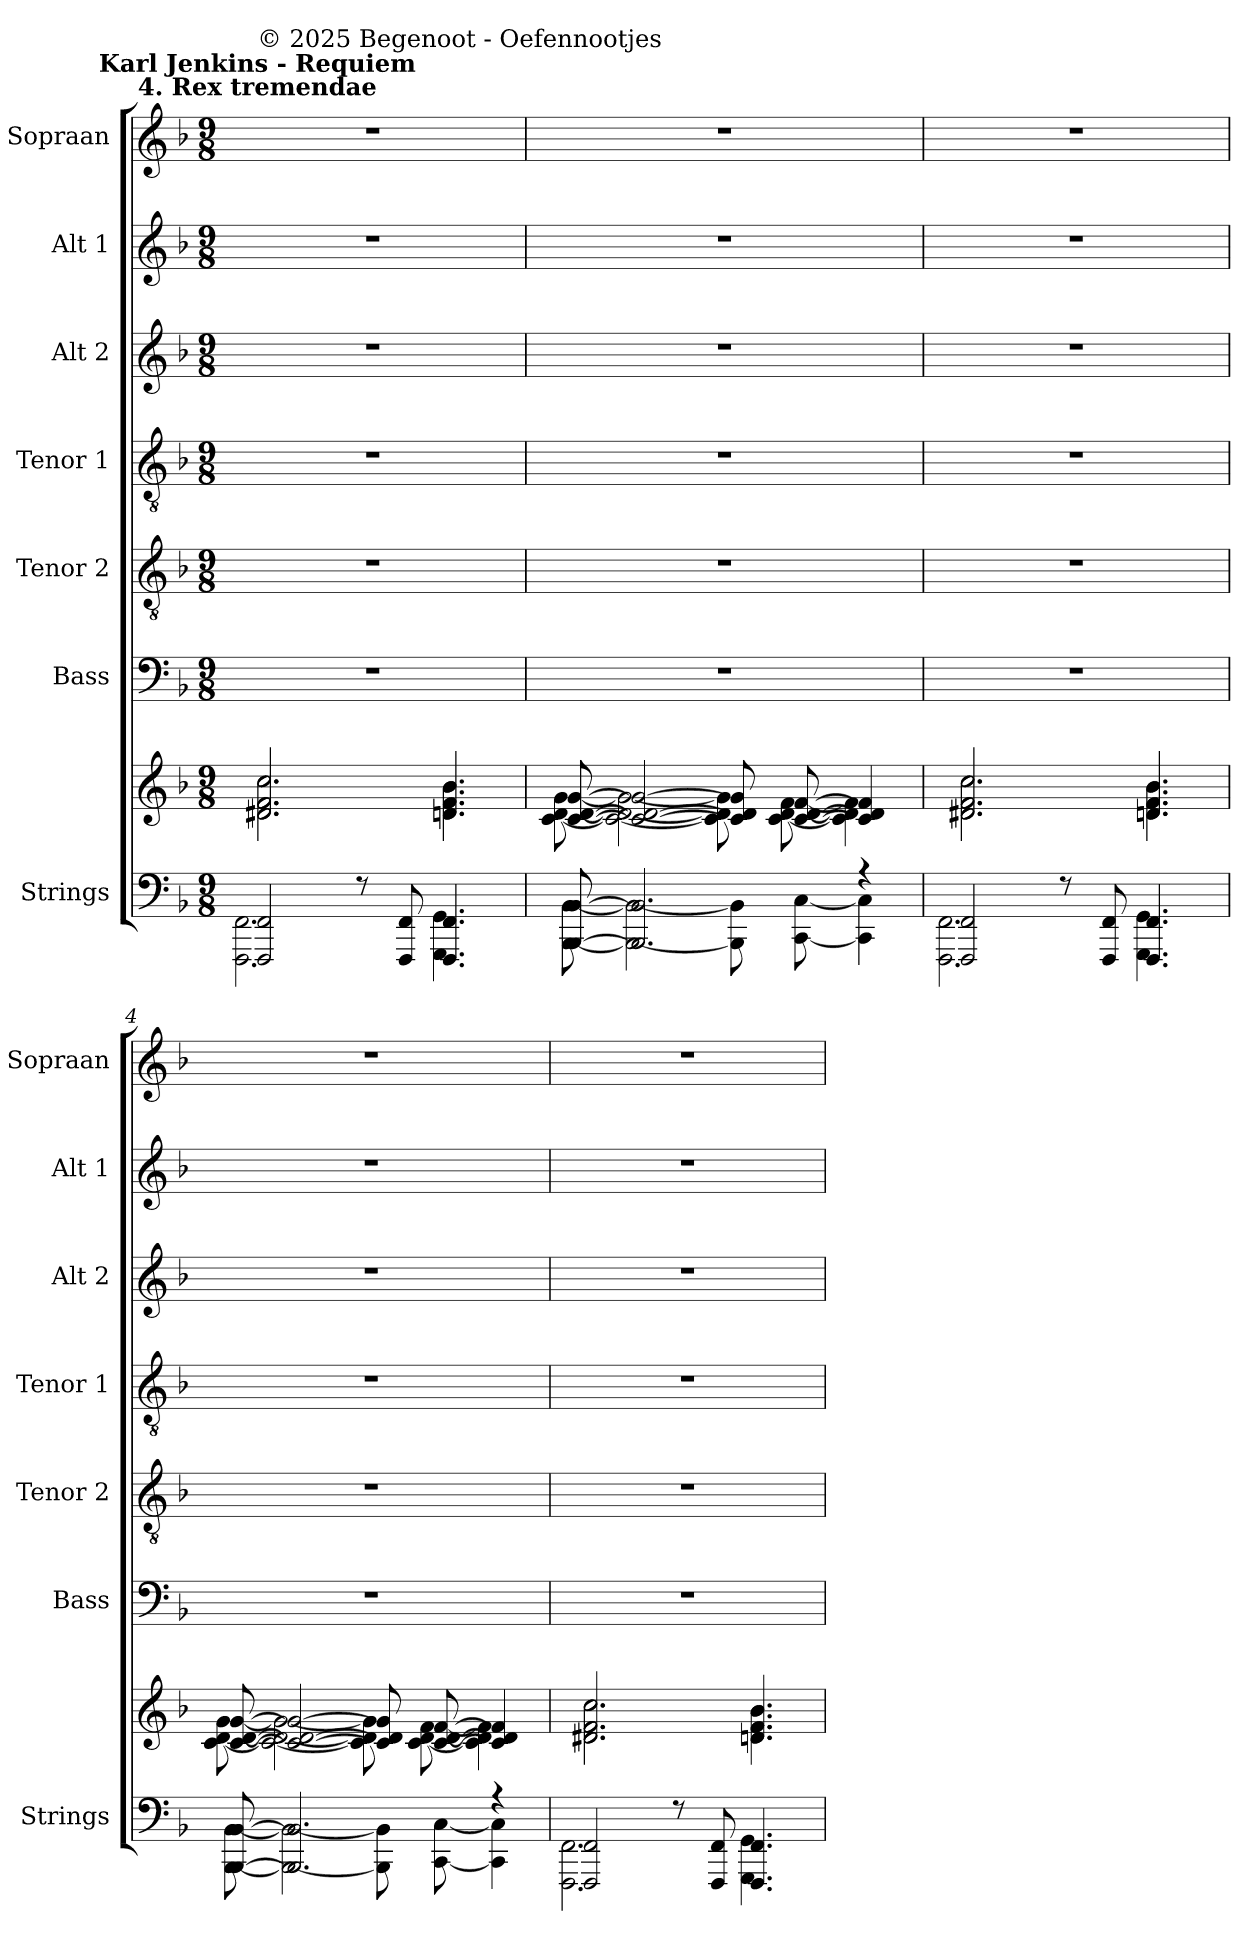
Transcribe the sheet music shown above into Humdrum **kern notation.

**kern	**kern	**kern	**kern	**kern	**kern	**kern	**kern
*part7	*part7	*part6	*part5	*part4	*part3	*part2	*part1
*staff8	*staff7	*staff6	*staff5	*staff4	*staff3	*staff2	*staff1
*I"Strings	*	*I"Bass	*I"Tenor 2	*I"Tenor 1	*I"Alt 2	*I"Alt 1	*I"Sopraan
*I'Strings	*	*I'Bass	*I'Tenor 2	*I'Tenor 1	*I'Alt 2	*I'Alt 1	*I'Sopraan
*clefF4	*clefG2	*clefF4	*clefGv2	*clefGv2	*clefG2	*clefG2	*clefG2
*k[b-]	*k[b-]	*k[b-]	*k[b-]	*k[b-]	*k[b-]	*k[b-]	*k[b-]
*F:	*F:	*F:	*F:	*F:	*F:	*F:	*F:
*M9/8	*M9/8	*M9/8	*M9/8	*M9/8	*M9/8	*M9/8	*M9/8
=1	=1	=1	=1	=1	=1	=1	=1
*^	*^	*	*	*	*	*	*
!	!	!	!	!	!	!	!	!	!LO:TX:a:B:cj:t=Karl Jenkins - Requiem\n4. Rex tremendae
!	!	!	!	!	!	!	!	!	!LO:TX:a:t=© 2025 Begenoot  -  Oefennootjes
!	!	!	!	!LO:N:vis=1	!LO:N:vis=1	!LO:N:vis=1	!LO:N:vis=1	!LO:N:vis=1	!LO:N:vis=1
2FFF/ 2FF/	2.FFF\ 2.FF\	2.d#X/ 2.f/ 2.cc/	2.d#X\ 2.f\ 2.cc\	8%9r	8%9r	8%9r	8%9r	8%9r	8%9r
8r	.	.	.	.	.	.	.	.	.
8FFF/ 8FF/	.	.	.	.	.	.	.	.	.
4.FFF/ 4.FF/	4.GGG\ 4.GG\	4.dn/ 4.f/ 4.b-/	4.dn\ 4.f\ 4.b-\	.	.	.	.	.	.
=2	=2	=2	=2	=2	=2	=2	=2	=2	=2
!	!	!	!	!LO:N:vis=1	!LO:N:vis=1	!LO:N:vis=1	!LO:N:vis=1	!LO:N:vis=1	!LO:N:vis=1
[8BBB-/ [8BB-/	[8BBB-\ [8BB-\	[8c/ [8d/ [8g/	[8c\ [8d\ [8g\	8%9r	8%9r	8%9r	8%9r	8%9r	8%9r
2.BBB-/] 2.BB-/]	2BBB-\_ 2BB-\_	2c/_ 2d/_ 2g/_	2c\_ 2d\_ 2g\_	.	.	.	.	.	.
.	8BBB-\] 8BB-\]	8c/] 8d/] 8g/]	8c\] 8d\] 8g\]	.	.	.	.	.	.
.	[8CC\ [8C\	[8c/ [8d/ [8f/	[8c\ [8d\ [8f\	.	.	.	.	.	.
4r	4CC\] 4C\]	4c/] 4d/] 4f/]	4c\] 4d\] 4f\]	.	.	.	.	.	.
=3	=3	=3	=3	=3	=3	=3	=3	=3	=3
!	!	!	!	!LO:N:vis=1	!LO:N:vis=1	!LO:N:vis=1	!LO:N:vis=1	!LO:N:vis=1	!LO:N:vis=1
2FFF/ 2FF/	2.FFF\ 2.FF\	2.d#X/ 2.f/ 2.cc/	2.d#X\ 2.f\ 2.cc\	8%9r	8%9r	8%9r	8%9r	8%9r	8%9r
8r	.	.	.	.	.	.	.	.	.
8FFF/ 8FF/	.	.	.	.	.	.	.	.	.
4.FFF/ 4.FF/	4.GGG\ 4.GG\	4.dn/ 4.f/ 4.b-/	4.dn\ 4.f\ 4.b-\	.	.	.	.	.	.
=4	=4	=4	=4	=4	=4	=4	=4	=4	=4
!	!	!	!	!LO:N:vis=1	!LO:N:vis=1	!LO:N:vis=1	!LO:N:vis=1	!LO:N:vis=1	!LO:N:vis=1
[8BBB-/ [8BB-/	[8BBB-\ [8BB-\	[8c/ [8d/ [8g/	[8c\ [8d\ [8g\	8%9r	8%9r	8%9r	8%9r	8%9r	8%9r
2.BBB-/] 2.BB-/]	2BBB-\_ 2BB-\_	2c/_ 2d/_ 2g/_	2c\_ 2d\_ 2g\_	.	.	.	.	.	.
.	8BBB-\] 8BB-\]	8c/] 8d/] 8g/]	8c\] 8d\] 8g\]	.	.	.	.	.	.
.	[8CC\ [8C\	[8c/ [8d/ [8f/	[8c\ [8d\ [8f\	.	.	.	.	.	.
4r	4CC\] 4C\]	4c/] 4d/] 4f/]	4c\] 4d\] 4f\]	.	.	.	.	.	.
=5	=5	=5	=5	=5	=5	=5	=5	=5	=5
!	!	!	!	!LO:N:vis=1	!LO:N:vis=1	!LO:N:vis=1	!LO:N:vis=1	!LO:N:vis=1	!LO:N:vis=1
2FFF/ 2FF/	2.FFF\ 2.FF\	2.d#X/ 2.f/ 2.cc/	2.d#X\ 2.f\ 2.cc\	8%9r	8%9r	8%9r	8%9r	8%9r	8%9r
8r	.	.	.	.	.	.	.	.	.
8FFF/ 8FF/	.	.	.	.	.	.	.	.	.
4.FFF/ 4.FF/	4.GGG\ 4.GG\	4.dn/ 4.f/ 4.b-/	4.dn\ 4.f\ 4.b-\	.	.	.	.	.	.
*v	*v	*	*	*	*	*	*	*	*
*	*v	*v	*	*	*	*	*	*
=	=	=	=	=	=	=	=
*-	*-	*-	*-	*-	*-	*-	*-
